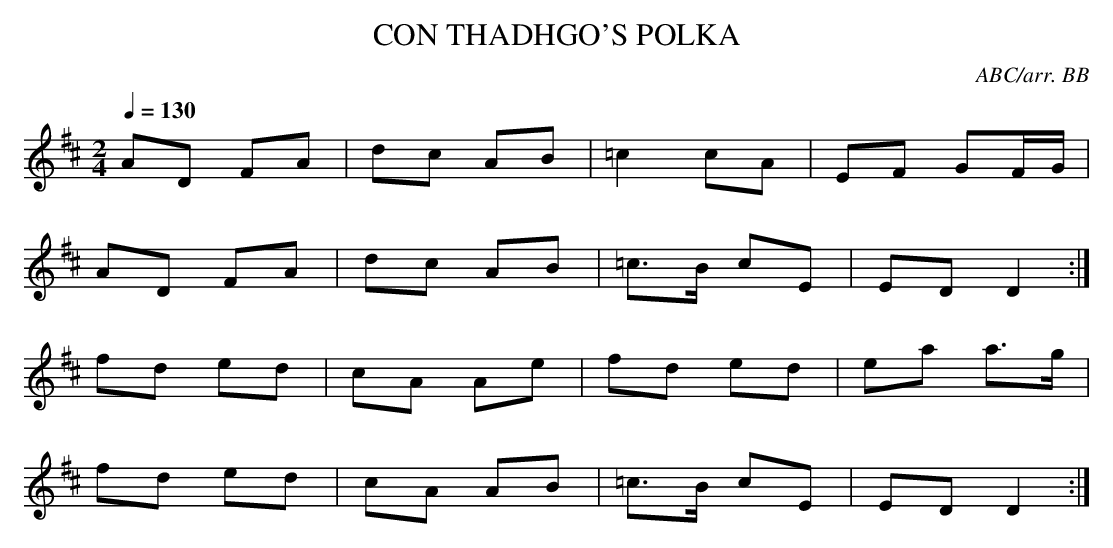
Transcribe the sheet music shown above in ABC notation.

X:1
T:CON THADHGO'S POLKA
C:ABC/arr. BB
Q:1/4=130
L:1/8
M:2/4
K:D
AD FA|dc AB|=c2 cA|EF GF/G/|
AD FA|dc AB|=c>B cE|ED D2 :|
fd ed|cA Ae|fd ed|ea a>g|
fd ed|cA AB|=c>B cE|ED D2 :|
